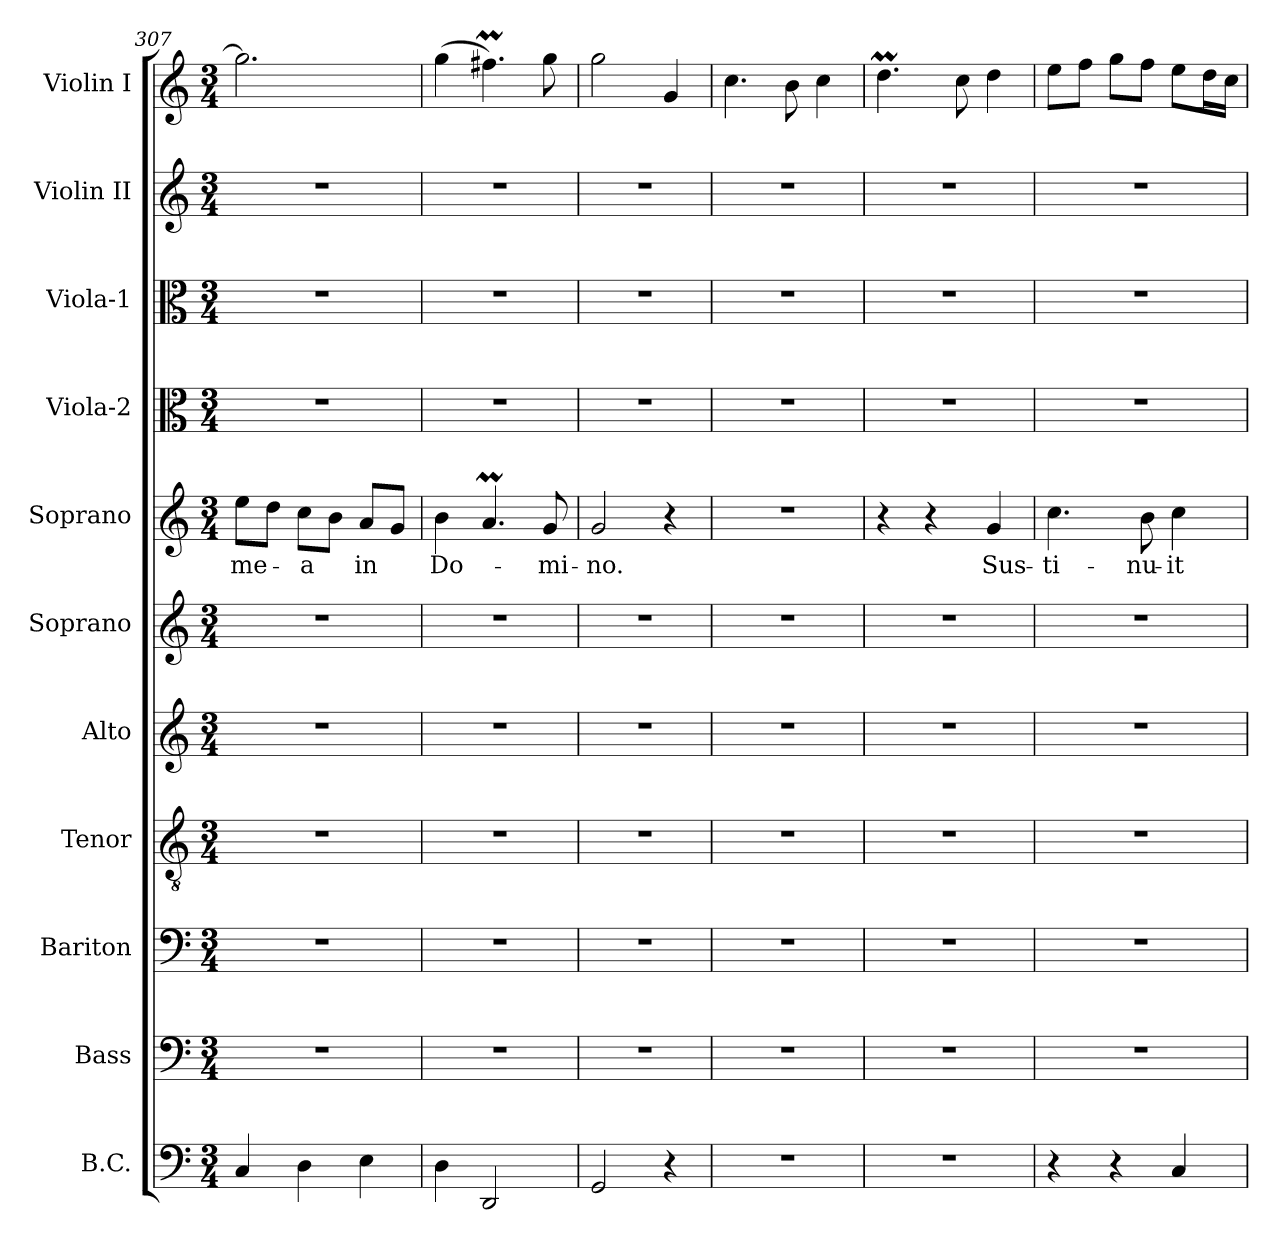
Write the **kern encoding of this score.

**kern	**kern	**kern	**kern	**kern	**kern	**kern	**text	**kern	**kern	**kern	**kern
*part11	*part10	*part9	*part8	*part7	*part6	*part5	*part5	*part4	*part3	*part2	*part1
*staff11	*staff10	*staff9	*staff8	*staff7	*staff6	*staff5	*staff5	*staff4	*staff3	*staff2	*staff1
*I"B.C.	*I"Bass	*I"Bariton	*I"Tenor	*I"Alto	*I"Soprano	*I"Soprano	*	*I"Viola-2	*I"Viola-1	*I"Violin II	*I"Violin I
*I'BC	*I'B	*I'Br	*I'T	*I'A	*I'S-2	*I'S-1	*	*I'Va-2	*I'Va-1	*I'V-2	*I'V-1
*clefF4	*clefF4	*clefF4	*clefGv2	*clefG2	*clefG2	*clefG2	*	*clefC3	*clefC3	*clefG2	*clefG2
*k[]	*k[]	*k[]	*k[]	*k[]	*k[]	*k[]	*	*k[]	*k[]	*k[]	*k[]
*C:	*C:	*C:	*C:	*C:	*C:	*C:	*	*C:	*C:	*C:	*C:
*M3/4	*M3/4	*M3/4	*M3/4	*M3/4	*M3/4	*M3/4	*	*M3/4	*M3/4	*M3/4	*M3/4
=307	=307	=307	=307	=307	=307	=307	=307	=307	=307	=307	=307
!	!	!	!	!	!	!	!LO:LY:b	!	!	!	!
4C/	2.r	2.r	2.r	2.r	2.r	8ee\L	me-	2.r	2.r	2.r	2.gg\]
.	.	.	.	.	.	8dd\J	.	.	.	.	.
!	!	!	!	!	!	!	!LO:LY:b	!	!	!	!
4D\	.	.	.	.	.	8cc\L	-a	.	.	.	.
.	.	.	.	.	.	8b\J	.	.	.	.	.
!	!	!	!	!	!	!	!LO:LY:b	!	!	!	!
4E\	.	.	.	.	.	8a/L	in	.	.	.	.
.	.	.	.	.	.	8g/J	.	.	.	.	.
!!LO:PB:g=z
=308	=308	=308	=308	=308	=308	=308	=308	=308	=308	=308	=308
!	!	!	!	!	!	!	!LO:LY:b	!	!	!	!
4D\	2.r	2.r	2.r	2.r	2.r	4b\	Do-	2.r	2.r	2.r	(>4gg\
2DD/	.	.	.	.	.	4.aM/	.	.	.	.	4.ff#Xm\)
!	!	!	!	!	!	!	!LO:LY:b	!	!	!	!
.	.	.	.	.	.	8g/	-mi-	.	.	.	8gg\
=309	=309	=309	=309	=309	=309	=309	=309	=309	=309	=309	=309
!	!	!	!	!	!	!	!LO:LY:b	!	!	!	!
2GG/	2.r	2.r	2.r	2.r	2.r	2g/	-no.	2.r	2.r	2.r	2gg\
4r	.	.	.	.	.	4r	.	.	.	.	4g/
!!LO:LB:g=z
=310	=310	=310	=310	=310	=310	=310	=310	=310	=310	=310	=310
2.r	2.r	2.r	2.r	2.r	2.r	2.r	.	2.r	2.r	2.r	4.cc\
.	.	.	.	.	.	.	.	.	.	.	8b\
.	.	.	.	.	.	.	.	.	.	.	4cc\
=311	=311	=311	=311	=311	=311	=311	=311	=311	=311	=311	=311
2.r	2.r	2.r	2.r	2.r	2.r	4r	.	2.r	2.r	2.r	4.ddM\
.	.	.	.	.	.	4r	.	.	.	.	.
.	.	.	.	.	.	.	.	.	.	.	8cc\
!	!	!	!	!	!	!	!LO:LY:b	!	!	!	!
.	.	.	.	.	.	4g/	Sus-	.	.	.	4dd\
=312	=312	=312	=312	=312	=312	=312	=312	=312	=312	=312	=312
!	!	!	!	!	!	!	!LO:LY:b	!	!	!	!
4r	2.r	2.r	2.r	2.r	2.r	4.cc\	-ti-	2.r	2.r	2.r	8ee\L
.	.	.	.	.	.	.	.	.	.	.	8ff\J
4r	.	.	.	.	.	.	.	.	.	.	8gg\L
!	!	!	!	!	!	!	!LO:LY:b	!	!	!	!
.	.	.	.	.	.	8b\	-nu-	.	.	.	8ff\J
!	!	!	!	!	!	!	!LO:LY:b	!	!	!	!
4C/	.	.	.	.	.	4cc\	-it	.	.	.	8ee\L
.	.	.	.	.	.	.	.	.	.	.	16dd\L
.	.	.	.	.	.	.	.	.	.	.	16cc\JJ
=	=	=	=	=	=	=	=	=	=	=	=
*-	*-	*-	*-	*-	*-	*-	*-	*-	*-	*-	*-
